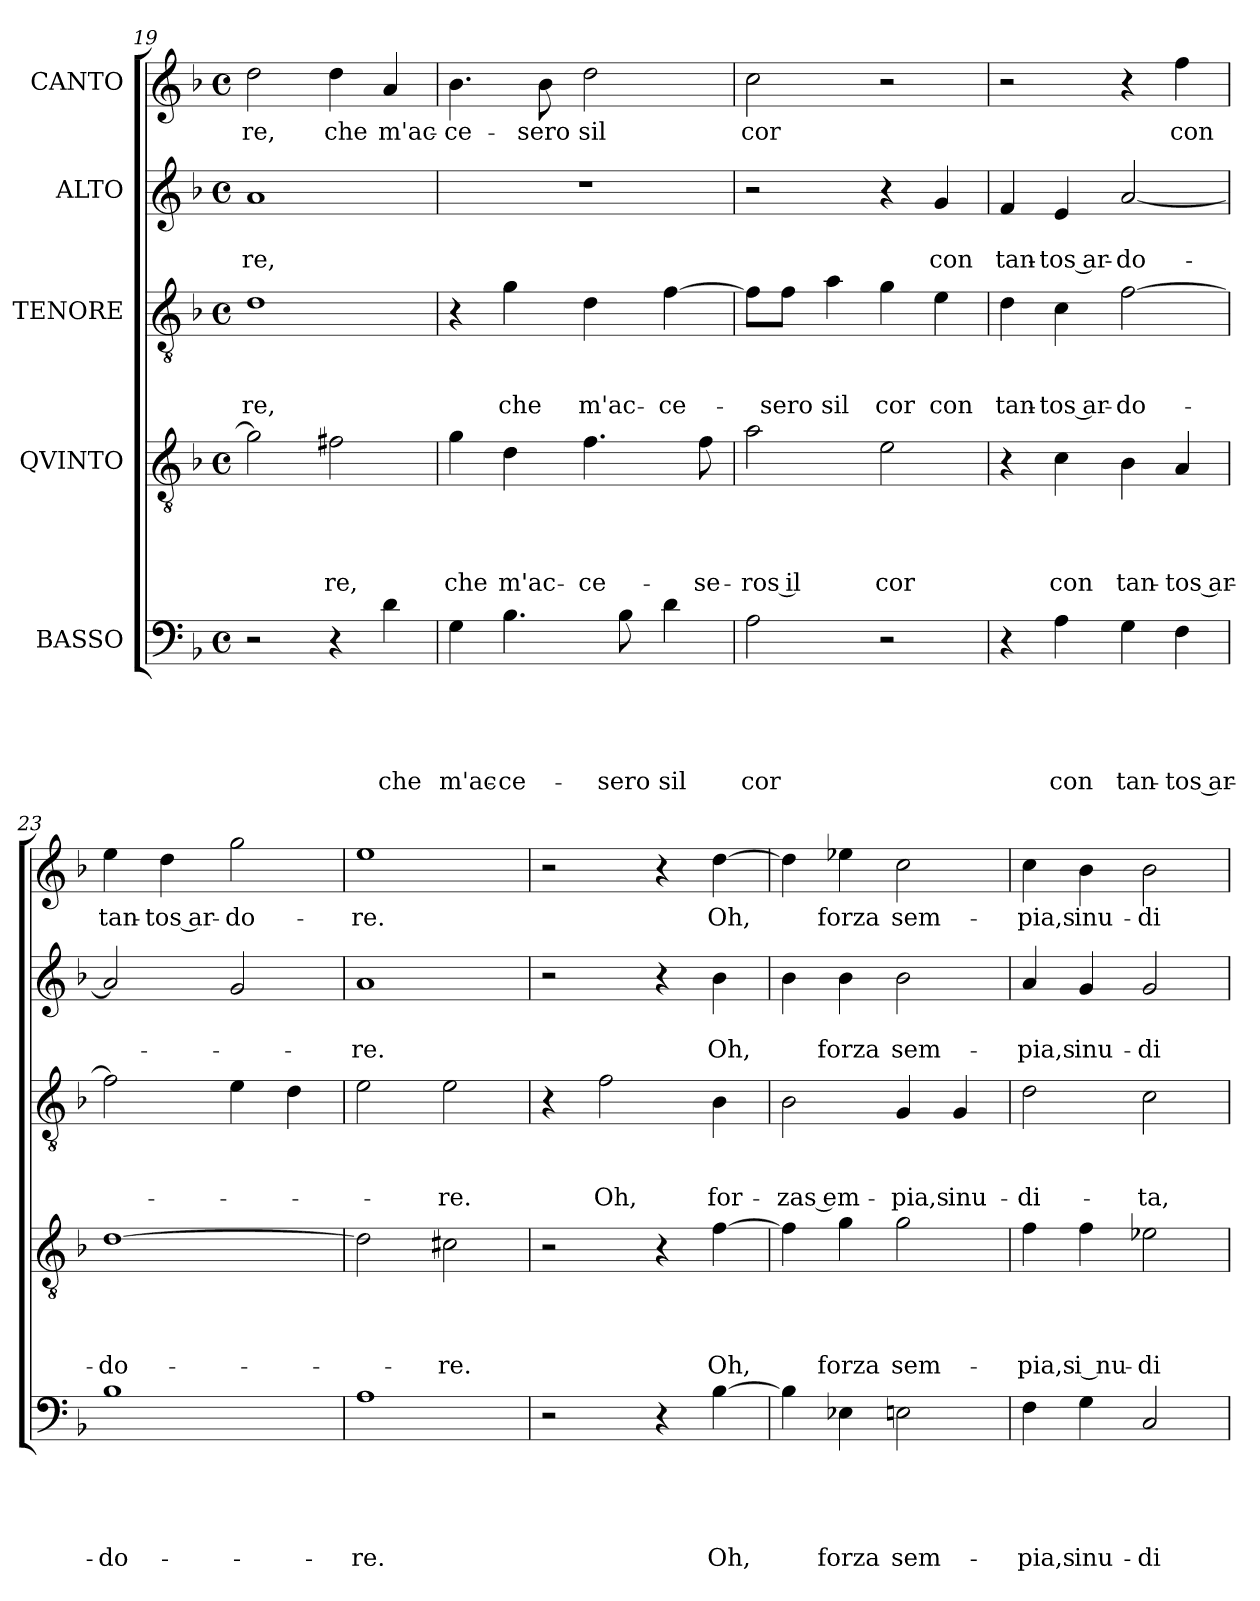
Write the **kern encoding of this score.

**kern	**text	**text	**text	**text	**text	**kern	**text	**text	**text	**text	**kern	**text	**text	**text	**kern	**text	**text	**kern	**text
*part5	*part5	*part5	*part5	*part5	*part5	*part4	*part4	*part4	*part4	*part4	*part3	*part3	*part3	*part3	*part2	*part2	*part2	*part1	*part1
*staff5	*staff5	*staff5	*staff5	*staff5	*staff5	*staff4	*staff4	*staff4	*staff4	*staff4	*staff3	*staff3	*staff3	*staff3	*staff2	*staff2	*staff2	*staff1	*staff1
*I"BASSO	*	*	*	*	*	*I"QVINTO	*	*	*	*	*I"TENORE	*	*	*	*I"ALTO	*	*	*I"CANTO	*
*clefF4	*	*	*	*	*	*clefGv2	*	*	*	*	*clefGv2	*	*	*	*clefG2	*	*	*clefG2	*
*k[b-]	*	*	*	*	*	*k[b-]	*	*	*	*	*k[b-]	*	*	*	*k[b-]	*	*	*k[b-]	*
*F:	*	*	*	*	*	*F:	*	*	*	*	*F:	*	*	*	*F:	*	*	*F:	*
*M4/4	*	*	*	*	*	*M4/4	*	*	*	*	*M4/4	*	*	*	*M4/4	*	*	*M4/4	*
*met(c)	*	*	*	*	*	*met(c)	*	*	*	*	*met(c)	*	*	*	*met(c)	*	*	*met(c)	*
=19	=19	=19	=19	=19	=19	=19	=19	=19	=19	=19	=19	=19	=19	=19	=19	=19	=19	=19	=19
!	!	!	!	!	!	!	!	!	!	!	!	!	!	!LO:LY:b	!	!	!LO:LY:b	!	!LO:LY:b
2r	.	.	.	.	.	2g\]	.	.	.	.	1d	.	.	-re,	1a	.	-re,	2dd\	-re,
!	!	!	!	!	!	!	!	!	!	!LO:LY:b	!	!	!	!	!	!	!	!	!LO:LY:b
4r	.	.	.	.	.	2f#X\	.	.	.	-re,	.	.	.	.	.	.	.	4dd\	che
!	!	!	!	!	!LO:LY:b	!	!	!	!	!	!	!	!	!	!	!	!	!	!LO:LY:b
4d\	.	.	.	.	che	.	.	.	.	.	.	.	.	.	.	.	.	4a/	m'ac-
!!LO:LB:g=z
=20	=20	=20	=20	=20	=20	=20	=20	=20	=20	=20	=20	=20	=20	=20	=20	=20	=20	=20	=20
!	!	!	!	!	!LO:LY:b	!	!	!	!	!LO:LY:b	!	!	!	!	!	!	!	!	!LO:LY:b
4G\	.	.	.	.	m'ac-	4g\	.	.	.	che	4r	.	.	.	1r	.	.	4.b-\	-ce-
!	!	!	!	!	!LO:LY:b	!	!	!	!	!LO:LY:b	!	!	!	!LO:LY:b	!	!	!	!	!
4.B-\	.	.	.	.	-ce-	4d\	.	.	.	m'ac-	4g\	.	.	che	.	.	.	.	.
!	!	!	!	!	!	!	!	!	!	!	!	!	!	!	!	!	!	!	!LO:LY:b
.	.	.	.	.	.	.	.	.	.	.	.	.	.	.	.	.	.	8b-\	-se­ro
!	!	!	!	!	!	!	!	!	!	!LO:LY:b	!	!	!	!LO:LY:b	!	!	!	!	!LO:LY:b
.	.	.	.	.	.	4.f\	.	.	.	-ce-	4d\	.	.	m'ac-	.	.	.	2dd\	sil
!	!	!	!	!	!LO:LY:b	!	!	!	!	!	!	!	!	!	!	!	!	!	!
8B-\	.	.	.	.	-se­ro	.	.	.	.	.	.	.	.	.	.	.	.	.	.
!	!	!	!	!	!LO:LY:b	!	!	!	!	!	!	!	!	!LO:LY:b	!	!	!	!	!
4d\	.	.	.	.	sil	.	.	.	.	.	[>4f\	.	.	-ce-	.	.	.	.	.
!	!	!	!	!	!	!	!	!	!	!LO:LY:b	!	!	!	!	!	!	!	!	!
.	.	.	.	.	.	8f\	.	.	.	-se-	.	.	.	.	.	.	.	.	.
=21	=21	=21	=21	=21	=21	=21	=21	=21	=21	=21	=21	=21	=21	=21	=21	=21	=21	=21	=21
!	!	!	!	!	!LO:LY:b	!	!	!	!	!LO:LY:b:rj	!	!	!	!	!	!	!	!	!LO:LY:b
2A\	.	.	.	.	cor	2a\	.	.	.	-ros il	8f\L]	.	.	.	2r	.	.	2cc\	cor
!	!	!	!	!	!	!	!	!	!	!	!	!	!	!LO:LY:b	!	!	!	!	!
.	.	.	.	.	.	.	.	.	.	.	8f\J	.	.	-se­ro	.	.	.	.	.
!	!	!	!	!	!	!	!	!	!	!	!	!	!	!LO:LY:b	!	!	!	!	!
.	.	.	.	.	.	.	.	.	.	.	4a\	.	.	sil	.	.	.	.	.
!	!	!	!	!	!	!	!	!	!	!LO:LY:b	!	!	!	!LO:LY:b	!	!	!	!	!
2r	.	.	.	.	.	2e\	.	.	.	cor	4g\	.	.	cor	4r	.	.	2r	.
!	!	!	!	!	!	!	!	!	!	!	!	!	!	!LO:LY:b	!	!	!LO:LY:b	!	!
.	.	.	.	.	.	.	.	.	.	.	4e\	.	.	con	4g/	.	con	.	.
=22	=22	=22	=22	=22	=22	=22	=22	=22	=22	=22	=22	=22	=22	=22	=22	=22	=22	=22	=22
!	!	!	!	!	!	!	!	!	!	!	!	!	!	!LO:LY:b	!	!	!LO:LY:b	!	!
4r	.	.	.	.	.	4r	.	.	.	.	4d\	.	.	tan-	4f/	.	tan-	2r	.
!	!	!	!	!	!LO:LY:b	!	!	!	!	!LO:LY:b	!	!	!	!LO:LY:b:rj	!	!	!LO:LY:b:rj	!	!
4A\	.	.	.	.	con	4c\	.	.	.	con	4c\	.	.	-tos ar-	4e/	.	-tos ar-	.	.
!	!	!	!	!	!LO:LY:b	!	!	!	!	!LO:LY:b	!	!	!	!LO:LY:b	!	!	!LO:LY:b	!	!
4G\	.	.	.	.	tan-	4B-\	.	.	.	tan-	[>2f\	.	.	-do-	[<2a/	.	-do-	4r	.
!	!	!	!	!	!LO:LY:b:rj	!	!	!	!	!LO:LY:b:rj	!	!	!	!	!	!	!	!	!LO:LY:b
4F\	.	.	.	.	-tos ar-	4A/	.	.	.	-tos ar-	.	.	.	.	.	.	.	4ff\	con
=23	=23	=23	=23	=23	=23	=23	=23	=23	=23	=23	=23	=23	=23	=23	=23	=23	=23	=23	=23
!	!	!	!	!	!LO:LY:b	!	!	!	!	!LO:LY:b	!	!	!	!	!	!	!	!	!LO:LY:b
1B-	.	.	.	.	-do-	[>1d	.	.	.	-do-	2f\]	.	.	.	2a/]	.	.	4ee\	tan-
!	!	!	!	!	!	!	!	!	!	!	!	!	!	!	!	!	!	!	!LO:LY:b:rj
.	.	.	.	.	.	.	.	.	.	.	.	.	.	.	.	.	.	4dd\	-tos ar-
!	!	!	!	!	!	!	!	!	!	!	!	!	!	!	!	!	!	!	!LO:LY:b
.	.	.	.	.	.	.	.	.	.	.	4e\	.	.	.	2g/	.	.	2gg\	-do-
.	.	.	.	.	.	.	.	.	.	.	4d\	.	.	.	.	.	.	.	.
=24	=24	=24	=24	=24	=24	=24	=24	=24	=24	=24	=24	=24	=24	=24	=24	=24	=24	=24	=24
!	!	!	!	!	!LO:LY:b	!	!	!	!	!	!	!	!	!	!	!	!LO:LY:b	!	!LO:LY:b
1A	.	.	.	.	-re.	2d\]	.	.	.	.	2e\	.	.	.	1a	.	-re.	1ee	-re.
!	!	!	!	!	!	!	!	!	!	!LO:LY:b	!	!	!	!LO:LY:b	!	!	!	!	!
.	.	.	.	.	.	2c#X\	.	.	.	-re.	2e\	.	.	-re.	.	.	.	.	.
=25	=25	=25	=25	=25	=25	=25	=25	=25	=25	=25	=25	=25	=25	=25	=25	=25	=25	=25	=25
2r	.	.	.	.	.	2r	.	.	.	.	4r	.	.	.	2r	.	.	2r	.
!	!	!	!	!	!	!	!	!	!	!	!	!	!	!LO:LY:b	!	!	!	!	!
.	.	.	.	.	.	.	.	.	.	.	2f\	.	.	Oh,	.	.	.	.	.
4r	.	.	.	.	.	4r	.	.	.	.	.	.	.	.	4r	.	.	4r	.
!	!	!	!	!	!LO:LY:b	!	!	!	!	!LO:LY:b	!	!	!	!LO:LY:b	!	!	!LO:LY:b	!	!LO:LY:b
[>4B-\	.	.	.	.	Oh,	[>4f\	.	.	.	Oh,	4B-\	.	.	for-	4b-\	.	Oh,	[>4dd\	Oh,
!!LO:PB:g=z
=26	=26	=26	=26	=26	=26	=26	=26	=26	=26	=26	=26	=26	=26	=26	=26	=26	=26	=26	=26
!	!	!	!	!	!	!	!	!	!	!	!	!	!	!LO:LY:b:rj	!	!	!	!	!
4B-\]	.	.	.	.	.	4f\]	.	.	.	.	2B-\	.	.	-zas em-	4b-\	.	.	4dd\]	.
!	!	!	!	!	!LO:LY:b	!	!	!	!	!LO:LY:b	!	!	!	!	!	!	!LO:LY:b	!	!LO:LY:b
4E-X\	.	.	.	.	for­za	4g\	.	.	.	for­za	.	.	.	.	4b-\	.	for­za	4ee-X\	for­za
!	!	!	!	!	!LO:LY:b:rj	!	!	!	!	!LO:LY:b:rj	!	!	!	!LO:LY:b	!	!	!LO:LY:b:rj	!	!LO:LY:b:rj
2En\	.	.	.	.	sem-	2g\	.	.	.	sem-	4G/	.	.	-pia,s	2b-\	.	sem-	2cc\	sem-
!	!	!	!	!	!	!	!	!	!	!	!	!	!	!LO:LY:b	!	!	!	!	!
.	.	.	.	.	.	.	.	.	.	.	4G/	.	.	i­nu-	.	.	.	.	.
=27	=27	=27	=27	=27	=27	=27	=27	=27	=27	=27	=27	=27	=27	=27	=27	=27	=27	=27	=27
!	!	!	!	!	!LO:LY:b	!	!	!	!	!LO:LY:b	!	!	!	!LO:LY:b	!	!	!LO:LY:b	!	!LO:LY:b
4F\	.	.	.	.	-pia,s	4f\	.	.	.	-pia,s	2d\	.	.	-di-	4a/	.	-pia,s	4cc\	-pia,s
!	!	!	!	!	!LO:LY:b	!	!	!	!	!LO:LY:b:rj	!	!	!	!	!	!	!LO:LY:b	!	!LO:LY:b
4G\	.	.	.	.	i­nu-	4f\	.	.	.	i nu-	.	.	.	.	4g/	.	i­nu-	4b-\	i­nu-
!	!	!	!	!	!LO:LY:b	!	!	!	!	!LO:LY:b	!	!	!	!LO:LY:b	!	!	!LO:LY:b	!	!LO:LY:b
2C/	.	.	.	.	-di-	2e-X\	.	.	.	-di-	2c\	.	.	-ta,	2g/	.	-di-	2b-\	-di-
=	=	=	=	=	=	=	=	=	=	=	=	=	=	=	=	=	=	=	=
*-	*-	*-	*-	*-	*-	*-	*-	*-	*-	*-	*-	*-	*-	*-	*-	*-	*-	*-	*-
